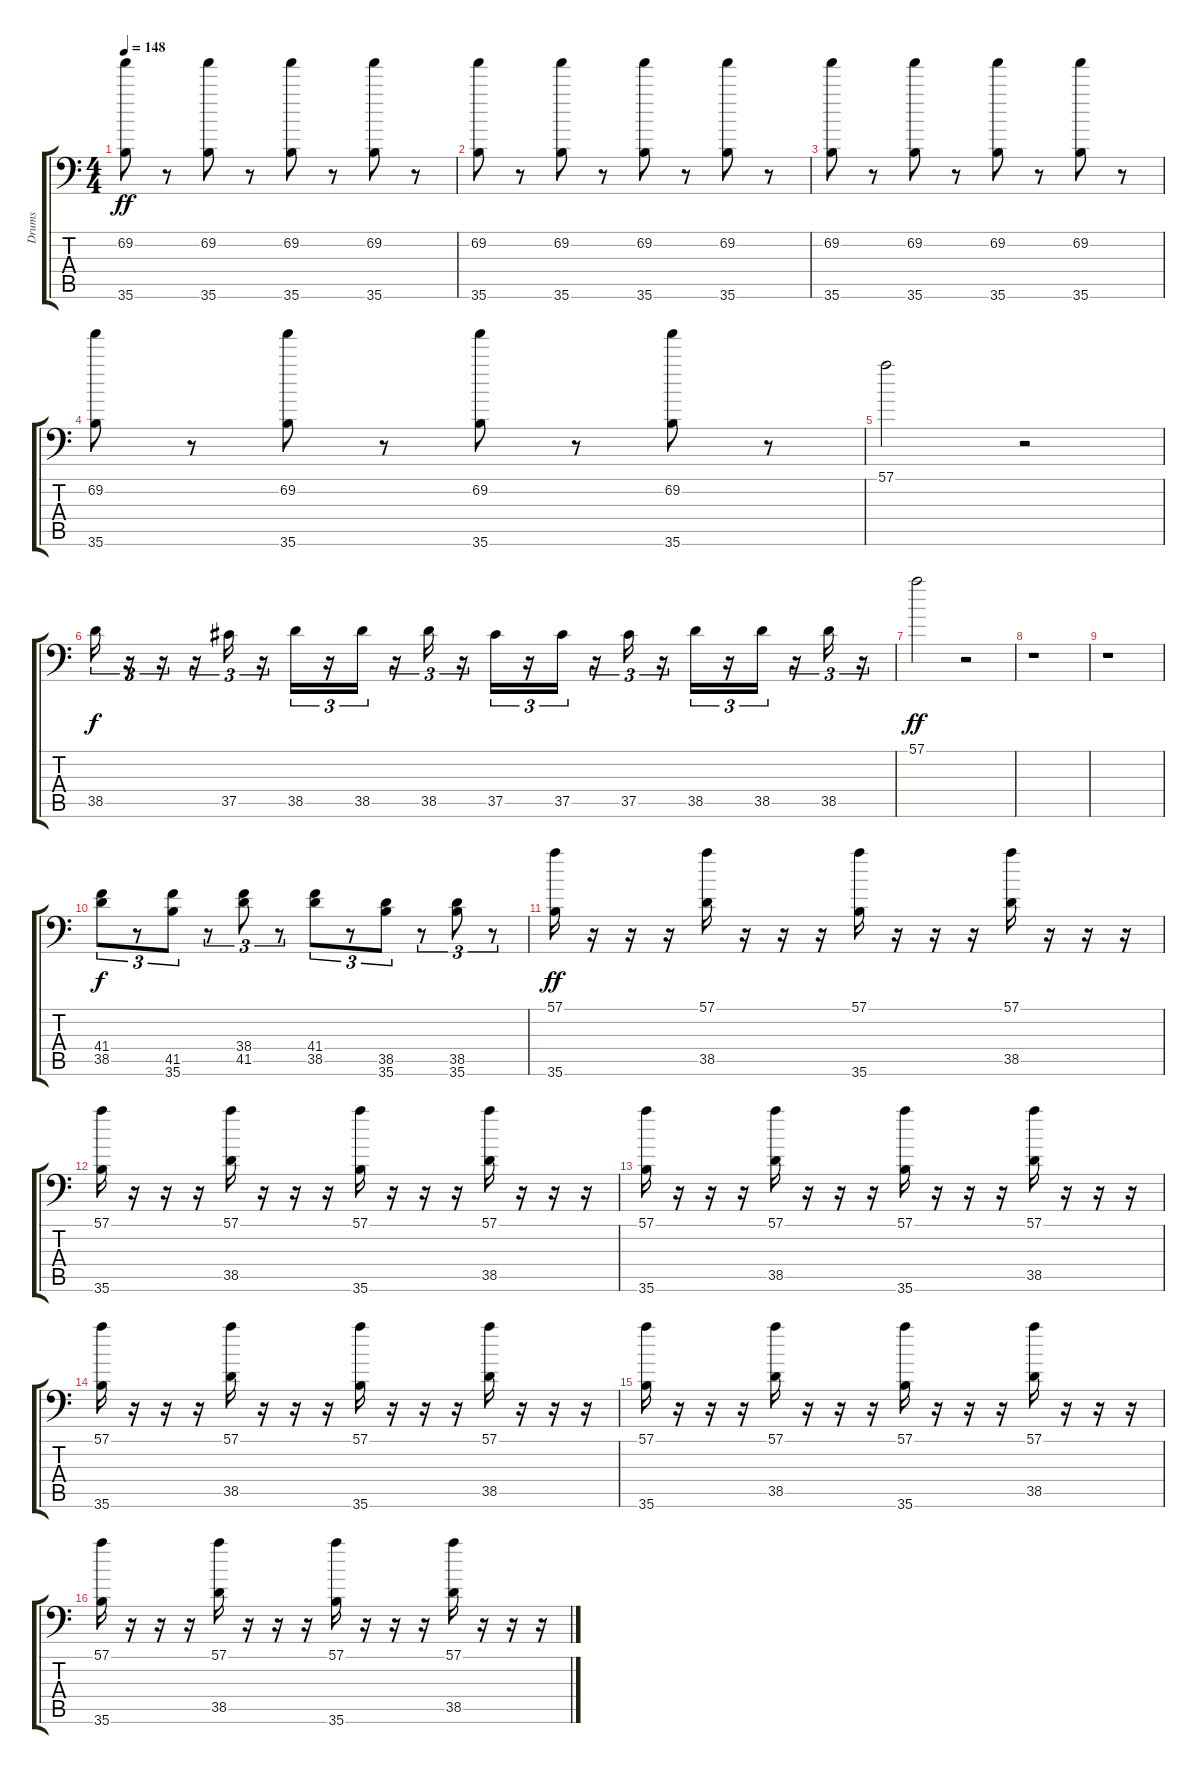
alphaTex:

\track ("Drums" "Drums") {instrument acousticgrandpiano}
\staff {score tabs}
\tuning (C-1 C-1 C-1 C-1 C-1 C-1) {hide}
\ts (4 4)
\tempo 148
\clef f4
\ks c
(69.2 35.6).8{dy ff} r.8 (69.2 35.6).8 r.8 (69.2 35.6).8 r.8 (69.2 35.6).8 r.8 |
(69.2 35.6).8 r.8 (69.2 35.6).8 r.8 (69.2 35.6).8 r.8 (69.2 35.6).8 r.8 |
(69.2 35.6).8 r.8 (69.2 35.6).8 r.8 (69.2 35.6).8 r.8 (69.2 35.6).8 r.8 |
(69.2 35.6).8 r.8 (69.2 35.6).8 r.8 (69.2 35.6).8 r.8 (69.2 35.6).8 r.8 |
57.1.2 r.2 |
38.5.16{tu (3 2) dy f} r.16{tu (3 2)} r.16{tu (3 2)} r.16{tu (3 2)} 37.5.16{tu (3 2)} r.16{tu (3 2)} 38.5.16{tu (3 2)} r.16{tu (3 2)} 38.5.16{tu (3 2)} r.16{tu (3 2)} 38.5.16{tu (3 2)} r.16{tu (3 2)} 37.5.16{tu (3 2)} r.16{tu (3 2)} 37.5.16{tu (3 2)} r.16{tu (3 2)} 37.5.16{tu (3 2)} r.16{tu (3 2)} 38.5.16{tu (3 2)} r.16{tu (3 2)} 38.5.16{tu (3 2)} r.16{tu (3 2)} 38.5.16{tu (3 2)} r.16{tu (3 2)} |
57.1.2{dy ff} r.2 |
r.1 |
r.1 |
(41.4 38.5).8{tu (3 2) dy f} r.8{tu (3 2)} (41.5 35.6).8{tu (3 2)} r.8{tu (3 2)} (38.4 41.5).8{tu (3 2)} r.8{tu (3 2)} (41.4 38.5).8{tu (3 2)} r.8{tu (3 2)} (38.5 35.6).8{tu (3 2)} r.8{tu (3 2)} (38.5 35.6).8{tu (3 2)} r.8{tu (3 2)} |
(57.1 35.6).16{dy ff} r.16 r.16 r.16 (57.1 38.5).16 r.16 r.16 r.16 (57.1 35.6).16 r.16 r.16 r.16 (57.1 38.5).16 r.16 r.16 r.16 |
(57.1 35.6).16 r.16 r.16 r.16 (57.1 38.5).16 r.16 r.16 r.16 (57.1 35.6).16 r.16 r.16 r.16 (57.1 38.5).16 r.16 r.16 r.16 |
(57.1 35.6).16 r.16 r.16 r.16 (57.1 38.5).16 r.16 r.16 r.16 (57.1 35.6).16 r.16 r.16 r.16 (57.1 38.5).16 r.16 r.16 r.16 |
(57.1 35.6).16 r.16 r.16 r.16 (57.1 38.5).16 r.16 r.16 r.16 (57.1 35.6).16 r.16 r.16 r.16 (57.1 38.5).16 r.16 r.16 r.16 |
(57.1 35.6).16 r.16 r.16 r.16 (57.1 38.5).16 r.16 r.16 r.16 (57.1 35.6).16 r.16 r.16 r.16 (57.1 38.5).16 r.16 r.16 r.16 |
(57.1 35.6).16 r.16 r.16 r.16 (57.1 38.5).16 r.16 r.16 r.16 (57.1 35.6).16 r.16 r.16 r.16 (57.1 38.5).16 r.16 r.16 r.16
